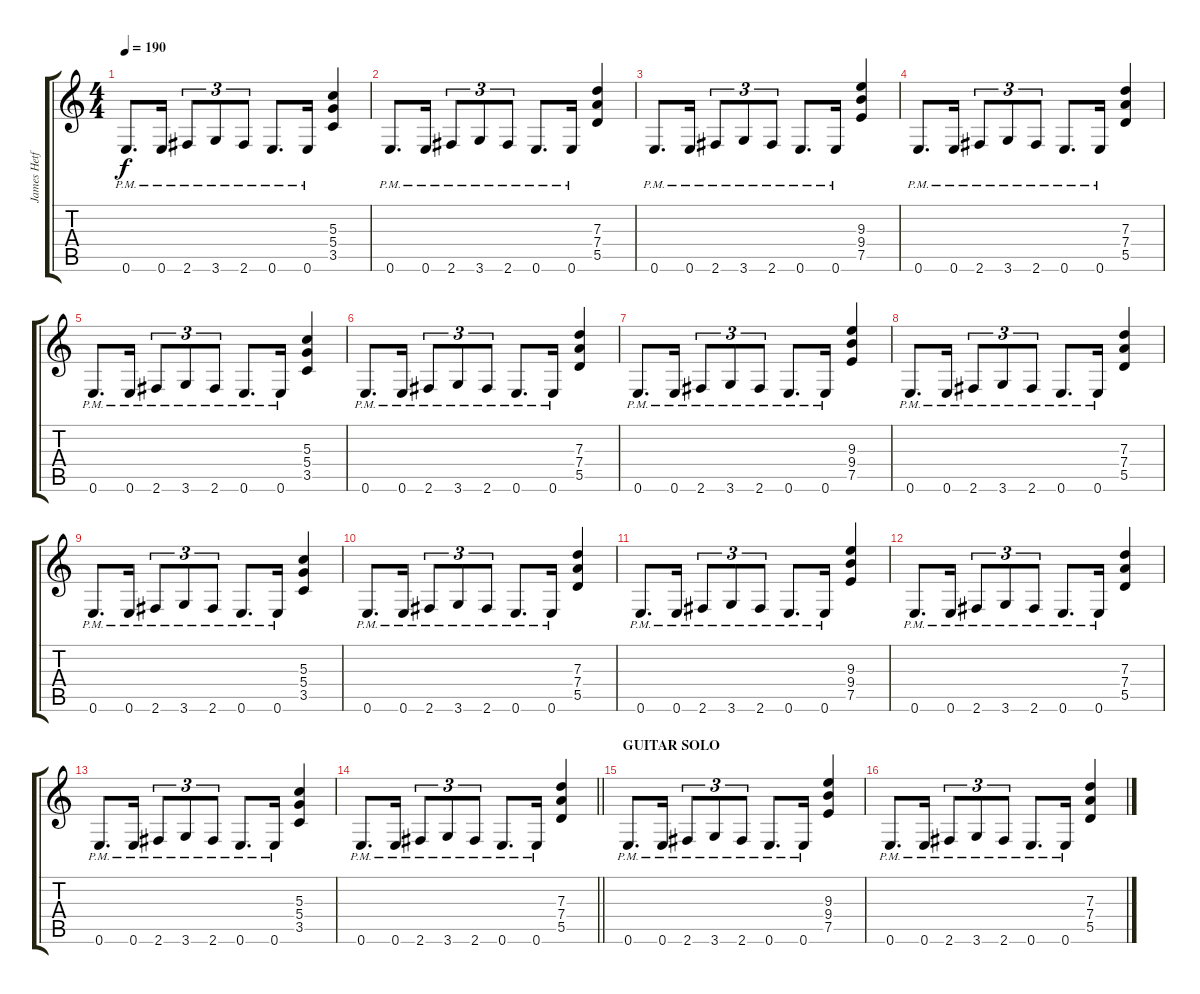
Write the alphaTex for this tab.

\track ("James Hetfield - rhythm guitar" "James Hetf") {instrument distortionguitar}
\staff {score tabs}
\tuning (E4 B3 G3 D3 A2 E2) {hide}
\ts (4 4)
\tempo 190
\clef g2
\ks c
0.6{pm}.8{d dy f} 0.6{pm}.16 2.6{pm}.8{tu (3 2)} 3.6{pm}.8{tu (3 2)} 2.6{pm}.8{tu (3 2)} 0.6{pm}.8{d} 0.6{pm}.16 (5.3 5.4 3.5).4 |
0.6{pm}.8{d} 0.6{pm}.16 2.6{pm}.8{tu (3 2)} 3.6{pm}.8{tu (3 2)} 2.6{pm}.8{tu (3 2)} 0.6{pm}.8{d} 0.6{pm}.16 (7.3 7.4 5.5).4 |
0.6{pm}.8{d} 0.6{pm}.16 2.6{pm}.8{tu (3 2)} 3.6{pm}.8{tu (3 2)} 2.6{pm}.8{tu (3 2)} 0.6{pm}.8{d} 0.6{pm}.16 (9.3 9.4 7.5).4 |
0.6{pm}.8{d} 0.6{pm}.16 2.6{pm}.8{tu (3 2)} 3.6{pm}.8{tu (3 2)} 2.6{pm}.8{tu (3 2)} 0.6{pm}.8{d} 0.6{pm}.16 (7.3 7.4 5.5).4 |
0.6{pm}.8{d} 0.6{pm}.16 2.6{pm}.8{tu (3 2)} 3.6{pm}.8{tu (3 2)} 2.6{pm}.8{tu (3 2)} 0.6{pm}.8{d} 0.6{pm}.16 (5.3 5.4 3.5).4 |
0.6{pm}.8{d} 0.6{pm}.16 2.6{pm}.8{tu (3 2)} 3.6{pm}.8{tu (3 2)} 2.6{pm}.8{tu (3 2)} 0.6{pm}.8{d} 0.6{pm}.16 (7.3 7.4 5.5).4 |
0.6{pm}.8{d} 0.6{pm}.16 2.6{pm}.8{tu (3 2)} 3.6{pm}.8{tu (3 2)} 2.6{pm}.8{tu (3 2)} 0.6{pm}.8{d} 0.6{pm}.16 (9.3 9.4 7.5).4 |
0.6{pm}.8{d} 0.6{pm}.16 2.6{pm}.8{tu (3 2)} 3.6{pm}.8{tu (3 2)} 2.6{pm}.8{tu (3 2)} 0.6{pm}.8{d} 0.6{pm}.16 (7.3 7.4 5.5).4 |
0.6{pm}.8{d} 0.6{pm}.16 2.6{pm}.8{tu (3 2)} 3.6{pm}.8{tu (3 2)} 2.6{pm}.8{tu (3 2)} 0.6{pm}.8{d} 0.6{pm}.16 (5.3 5.4 3.5).4 |
0.6{pm}.8{d} 0.6{pm}.16 2.6{pm}.8{tu (3 2)} 3.6{pm}.8{tu (3 2)} 2.6{pm}.8{tu (3 2)} 0.6{pm}.8{d} 0.6{pm}.16 (7.3 7.4 5.5).4 |
0.6{pm}.8{d} 0.6{pm}.16 2.6{pm}.8{tu (3 2)} 3.6{pm}.8{tu (3 2)} 2.6{pm}.8{tu (3 2)} 0.6{pm}.8{d} 0.6{pm}.16 (9.3 9.4 7.5).4 |
0.6{pm}.8{d} 0.6{pm}.16 2.6{pm}.8{tu (3 2)} 3.6{pm}.8{tu (3 2)} 2.6{pm}.8{tu (3 2)} 0.6{pm}.8{d} 0.6{pm}.16 (7.3 7.4 5.5).4 |
0.6{pm}.8{d} 0.6{pm}.16 2.6{pm}.8{tu (3 2)} 3.6{pm}.8{tu (3 2)} 2.6{pm}.8{tu (3 2)} 0.6{pm}.8{d} 0.6{pm}.16 (5.3 5.4 3.5).4 |
\barLineRight lightlight
0.6{pm}.8{d} 0.6{pm}.16 2.6{pm}.8{tu (3 2)} 3.6{pm}.8{tu (3 2)} 2.6{pm}.8{tu (3 2)} 0.6{pm}.8{d} 0.6{pm}.16 (7.3 7.4 5.5).4 |
\section ("" "GUITAR SOLO")
0.6{pm}.8{d} 0.6{pm}.16 2.6{pm}.8{tu (3 2)} 3.6{pm}.8{tu (3 2)} 2.6{pm}.8{tu (3 2)} 0.6{pm}.8{d} 0.6{pm}.16 (9.3 9.4 7.5).4 |
0.6{pm}.8{d} 0.6{pm}.16 2.6{pm}.8{tu (3 2)} 3.6{pm}.8{tu (3 2)} 2.6{pm}.8{tu (3 2)} 0.6{pm}.8{d} 0.6{pm}.16 (7.3 7.4 5.5).4
